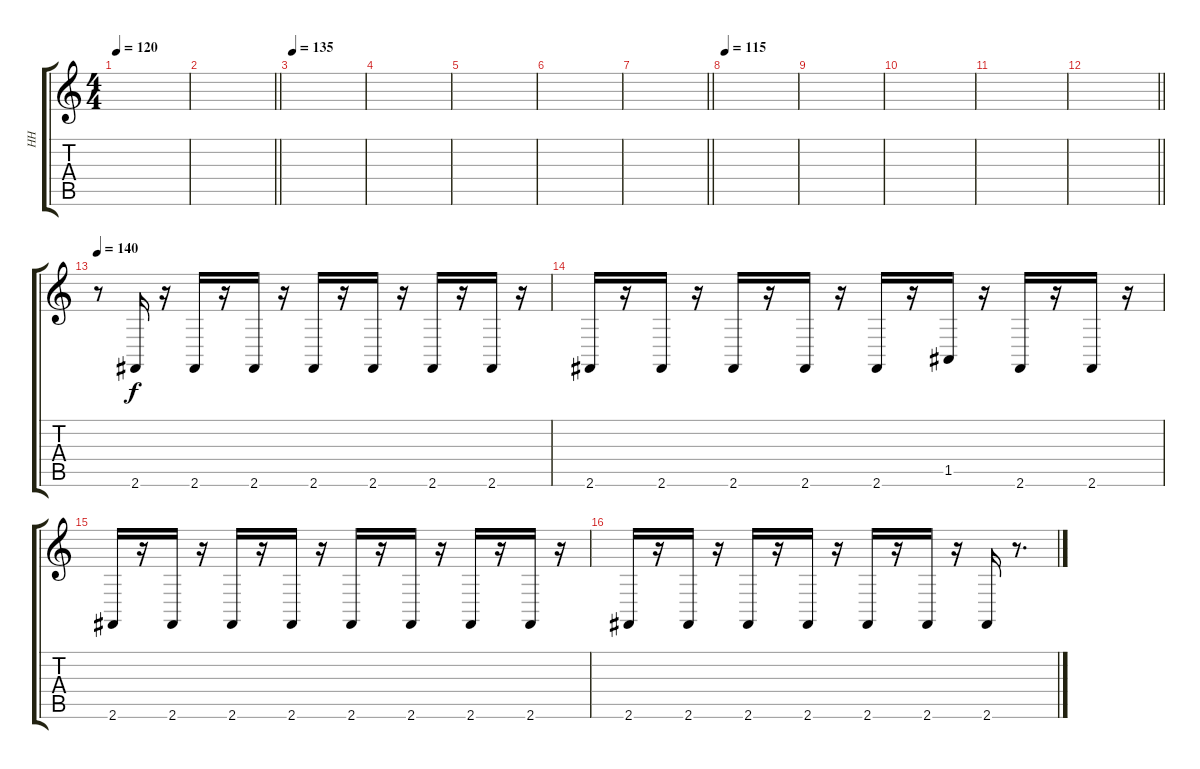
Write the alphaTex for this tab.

\track ("HH" "HH") {instrument acousticgrandpiano}
\staff {score tabs}
\tuning (E4 B3 G3 D3 A2 E2) {hide}
\ts (4 4)
\tempo 120
\clef g2
\ks c
|
\barLineRight lightlight
|
\section ("" "")
\tempo 135
|
|
|
|
\barLineRight lightlight
|
\section ("" "")
\tempo 115
|
|
|
|
\barLineRight lightlight
|
\section ("" "")
\tempo 140
r.8 2.6.16 r.16 2.6.16 r.16 2.6.16 r.16 2.6.16 r.16 2.6.16 r.16 2.6.16 r.16 2.6.16 r.16 |
2.6.16 r.16 2.6.16 r.16 2.6.16 r.16 2.6.16 r.16 2.6.16 r.16 1.5.16 r.16 2.6.16 r.16 2.6.16 r.16 |
2.6.16 r.16 2.6.16 r.16 2.6.16 r.16 2.6.16 r.16 2.6.16 r.16 2.6.16 r.16 2.6.16 r.16 2.6.16 r.16 |
2.6.16 r.16 2.6.16 r.16 2.6.16 r.16 2.6.16 r.16 2.6.16 r.16 2.6.16 r.16 2.6.16 r.8{d}
